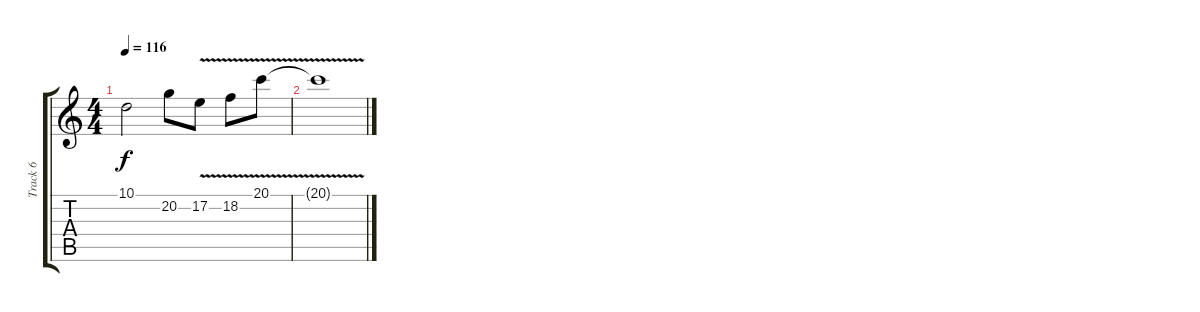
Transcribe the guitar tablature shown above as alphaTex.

\track ("Track 6" "Track 6") {instrument altosax}
\staff {score tabs}
\tuning (E4 B3 G3 D3 A2 E2) {hide}
\ts (4 4)
\tempo 116
\clef g2
\ks c
10.1{t}.2{dy f} 20.2.8 17.2{v}.8 18.2{v}.8 20.1{v}.8 |
20.1{t}.1
